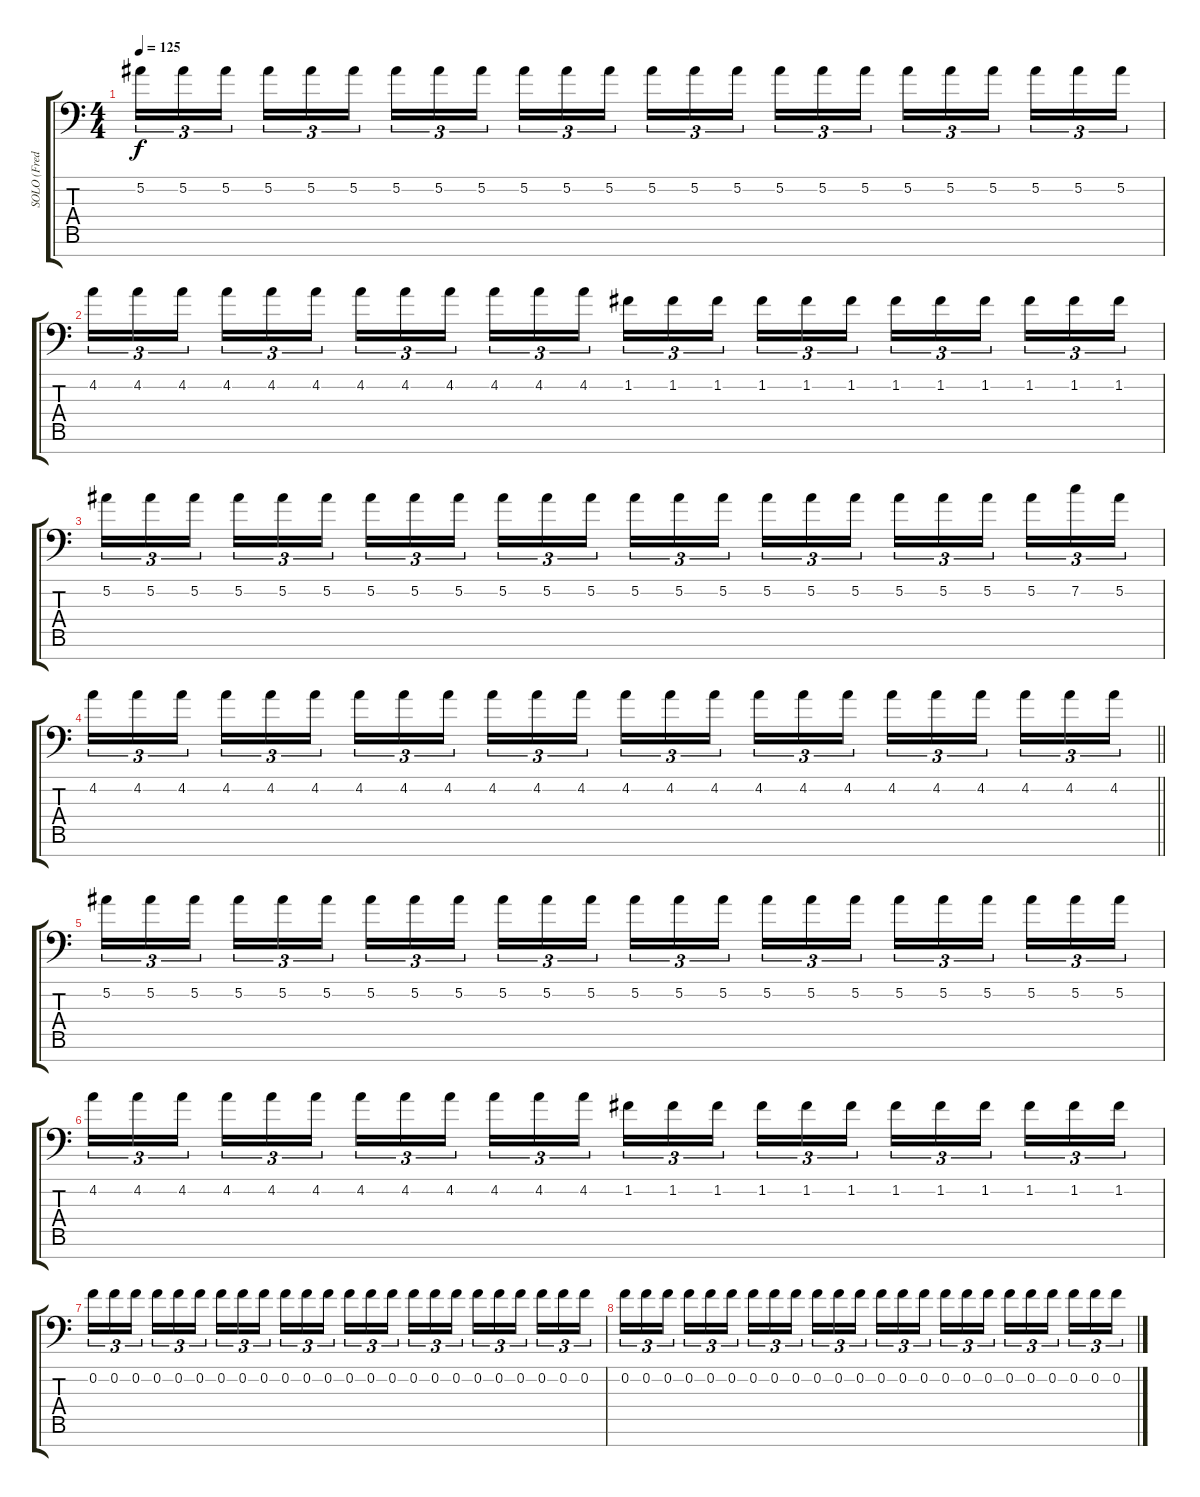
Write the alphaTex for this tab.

\track ("SOLO (Fredrik Thordendal)" "SOLO (Fred") {instrument overdrivenguitar}
\staff {score tabs}
\tuning (Bb3 F3 Db3 Ab2 Eb2 Bb1 F1) {hide}
\ts (4 4)
\tempo 125
\clef f4
\ks c
5.2.16{tu (3 2) dy f} 5.2.16{tu (3 2)} 5.2.16{tu (3 2) beam splitsecondary} 5.2.16{tu (3 2)} 5.2.16{tu (3 2)} 5.2.16{tu (3 2)} 5.2.16{tu (3 2)} 5.2.16{tu (3 2)} 5.2.16{tu (3 2) beam splitsecondary} 5.2.16{tu (3 2)} 5.2.16{tu (3 2)} 5.2.16{tu (3 2)} 5.2.16{tu (3 2)} 5.2.16{tu (3 2)} 5.2.16{tu (3 2) beam splitsecondary} 5.2.16{tu (3 2)} 5.2.16{tu (3 2)} 5.2.16{tu (3 2)} 5.2.16{tu (3 2)} 5.2.16{tu (3 2)} 5.2.16{tu (3 2) beam splitsecondary} 5.2.16{tu (3 2)} 5.2.16{tu (3 2)} 5.2.16{tu (3 2)} |
4.2.16{tu (3 2)} 4.2.16{tu (3 2)} 4.2.16{tu (3 2) beam splitsecondary} 4.2.16{tu (3 2)} 4.2.16{tu (3 2)} 4.2.16{tu (3 2)} 4.2.16{tu (3 2)} 4.2.16{tu (3 2)} 4.2.16{tu (3 2) beam splitsecondary} 4.2.16{tu (3 2)} 4.2.16{tu (3 2)} 4.2.16{tu (3 2)} 1.2.16{tu (3 2)} 1.2.16{tu (3 2)} 1.2.16{tu (3 2) beam splitsecondary} 1.2.16{tu (3 2)} 1.2.16{tu (3 2)} 1.2.16{tu (3 2)} 1.2.16{tu (3 2)} 1.2.16{tu (3 2)} 1.2.16{tu (3 2) beam splitsecondary} 1.2.16{tu (3 2)} 1.2.16{tu (3 2)} 1.2.16{tu (3 2)} |
5.2.16{tu (3 2)} 5.2.16{tu (3 2)} 5.2.16{tu (3 2) beam splitsecondary} 5.2.16{tu (3 2)} 5.2.16{tu (3 2)} 5.2.16{tu (3 2)} 5.2.16{tu (3 2)} 5.2.16{tu (3 2)} 5.2.16{tu (3 2) beam splitsecondary} 5.2.16{tu (3 2)} 5.2.16{tu (3 2)} 5.2.16{tu (3 2)} 5.2.16{tu (3 2)} 5.2.16{tu (3 2)} 5.2.16{tu (3 2) beam splitsecondary} 5.2.16{tu (3 2)} 5.2.16{tu (3 2)} 5.2.16{tu (3 2)} 5.2.16{tu (3 2)} 5.2.16{tu (3 2)} 5.2.16{tu (3 2) beam splitsecondary} 5.2.16{tu (3 2)} 7.2.16{tu (3 2)} 5.2.16{tu (3 2)} |
\barLineRight lightlight
4.2.16{tu (3 2)} 4.2.16{tu (3 2)} 4.2.16{tu (3 2) beam splitsecondary} 4.2.16{tu (3 2)} 4.2.16{tu (3 2)} 4.2.16{tu (3 2)} 4.2.16{tu (3 2)} 4.2.16{tu (3 2)} 4.2.16{tu (3 2) beam splitsecondary} 4.2.16{tu (3 2)} 4.2.16{tu (3 2)} 4.2.16{tu (3 2)} 4.2.16{tu (3 2)} 4.2.16{tu (3 2)} 4.2.16{tu (3 2) beam splitsecondary} 4.2.16{tu (3 2)} 4.2.16{tu (3 2)} 4.2.16{tu (3 2)} 4.2.16{tu (3 2)} 4.2.16{tu (3 2)} 4.2.16{tu (3 2) beam splitsecondary} 4.2.16{tu (3 2)} 4.2.16{tu (3 2)} 4.2.16{tu (3 2)} |
5.2.16{tu (3 2)} 5.2.16{tu (3 2)} 5.2.16{tu (3 2) beam splitsecondary} 5.2.16{tu (3 2)} 5.2.16{tu (3 2)} 5.2.16{tu (3 2)} 5.2.16{tu (3 2)} 5.2.16{tu (3 2)} 5.2.16{tu (3 2) beam splitsecondary} 5.2.16{tu (3 2)} 5.2.16{tu (3 2)} 5.2.16{tu (3 2)} 5.2.16{tu (3 2)} 5.2.16{tu (3 2)} 5.2.16{tu (3 2) beam splitsecondary} 5.2.16{tu (3 2)} 5.2.16{tu (3 2)} 5.2.16{tu (3 2)} 5.2.16{tu (3 2)} 5.2.16{tu (3 2)} 5.2.16{tu (3 2) beam splitsecondary} 5.2.16{tu (3 2)} 5.2.16{tu (3 2)} 5.2.16{tu (3 2)} |
4.2.16{tu (3 2)} 4.2.16{tu (3 2)} 4.2.16{tu (3 2) beam splitsecondary} 4.2.16{tu (3 2)} 4.2.16{tu (3 2)} 4.2.16{tu (3 2)} 4.2.16{tu (3 2)} 4.2.16{tu (3 2)} 4.2.16{tu (3 2) beam splitsecondary} 4.2.16{tu (3 2)} 4.2.16{tu (3 2)} 4.2.16{tu (3 2)} 1.2.16{tu (3 2)} 1.2.16{tu (3 2)} 1.2.16{tu (3 2) beam splitsecondary} 1.2.16{tu (3 2)} 1.2.16{tu (3 2)} 1.2.16{tu (3 2)} 1.2.16{tu (3 2)} 1.2.16{tu (3 2)} 1.2.16{tu (3 2) beam splitsecondary} 1.2.16{tu (3 2)} 1.2.16{tu (3 2)} 1.2.16{tu (3 2)} |
0.2.16{tu (3 2)} 0.2.16{tu (3 2)} 0.2.16{tu (3 2) beam splitsecondary} 0.2.16{tu (3 2)} 0.2.16{tu (3 2)} 0.2.16{tu (3 2)} 0.2.16{tu (3 2)} 0.2.16{tu (3 2)} 0.2.16{tu (3 2) beam splitsecondary} 0.2.16{tu (3 2)} 0.2.16{tu (3 2)} 0.2.16{tu (3 2)} 0.2.16{tu (3 2)} 0.2.16{tu (3 2)} 0.2.16{tu (3 2) beam splitsecondary} 0.2.16{tu (3 2)} 0.2.16{tu (3 2)} 0.2.16{tu (3 2)} 0.2.16{tu (3 2)} 0.2.16{tu (3 2)} 0.2.16{tu (3 2) beam splitsecondary} 0.2.16{tu (3 2)} 0.2.16{tu (3 2)} 0.2.16{tu (3 2)} |
0.2.16{tu (3 2)} 0.2.16{tu (3 2)} 0.2.16{tu (3 2) beam splitsecondary} 0.2.16{tu (3 2)} 0.2.16{tu (3 2)} 0.2.16{tu (3 2)} 0.2.16{tu (3 2)} 0.2.16{tu (3 2)} 0.2.16{tu (3 2) beam splitsecondary} 0.2.16{tu (3 2)} 0.2.16{tu (3 2)} 0.2.16{tu (3 2)} 0.2.16{tu (3 2)} 0.2.16{tu (3 2)} 0.2.16{tu (3 2) beam splitsecondary} 0.2.16{tu (3 2)} 0.2.16{tu (3 2)} 0.2.16{tu (3 2)} 0.2.16{tu (3 2)} 0.2.16{tu (3 2)} 0.2.16{tu (3 2) beam splitsecondary} 0.2.16{tu (3 2)} 0.2.16{tu (3 2)} 0.2.16{tu (3 2)}
